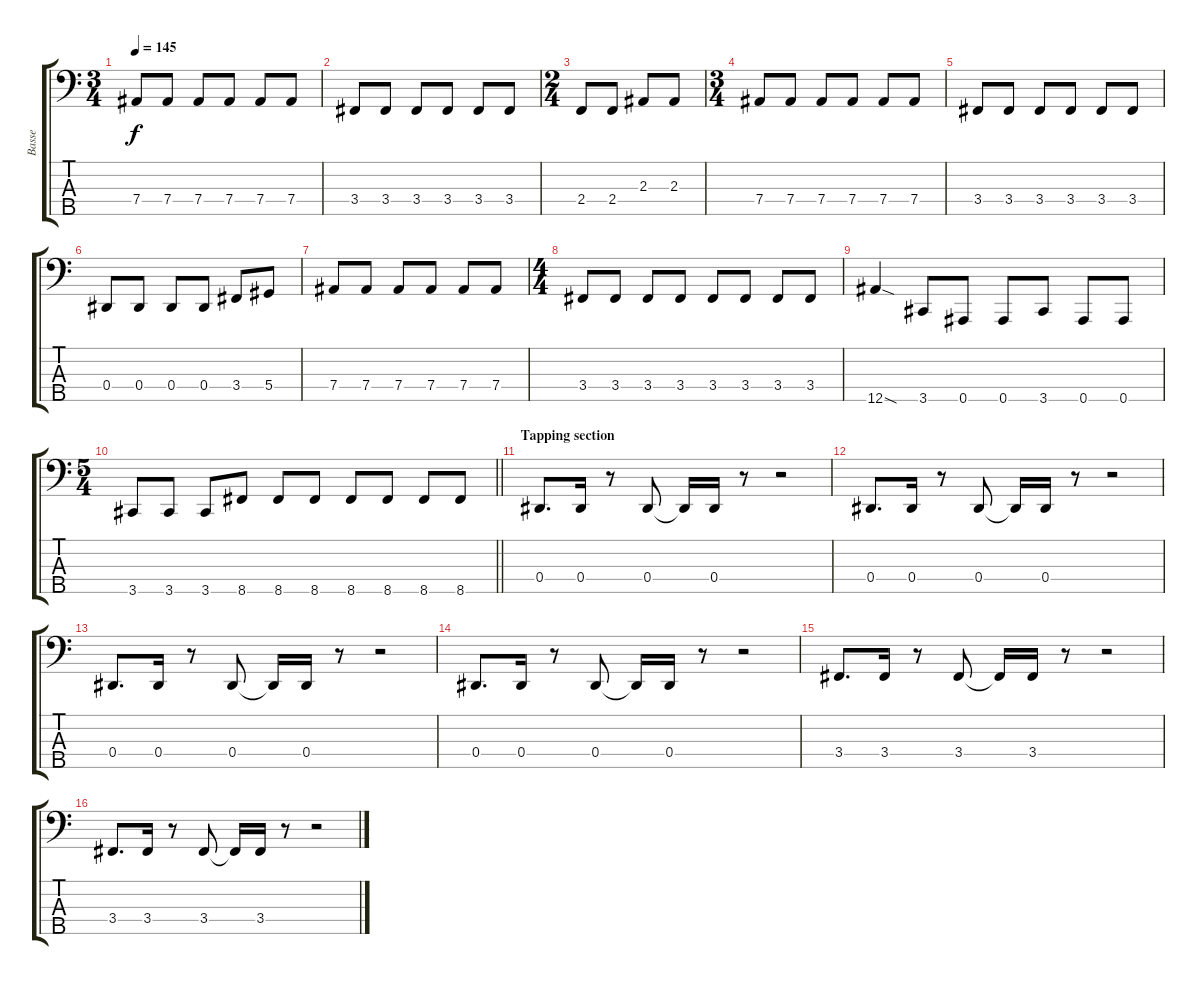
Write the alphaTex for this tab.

\track ("Basse" "Basse") {instrument electricbasspick}
\staff {score tabs}
\tuning (Gb2 Db2 Ab1 Eb1 Bb0) {hide}
\ts (3 4)
\tempo 145
\clef f4
\ks c
7.4.8{dy f} 7.4.8 7.4.8 7.4.8 7.4.8 7.4.8 |
3.4.8 3.4.8 3.4.8 3.4.8 3.4.8 3.4.8 |
\ts (2 4)
2.4.8 2.4.8 2.3.8 2.3.8 |
\ts (3 4)
7.4.8 7.4.8 7.4.8 7.4.8 7.4.8 7.4.8 |
3.4.8 3.4.8 3.4.8 3.4.8 3.4.8 3.4.8 |
0.4.8 0.4.8 0.4.8 0.4.8 3.4.8 5.4.8 |
7.4.8 7.4.8 7.4.8 7.4.8 7.4.8 7.4.8 |
\ts (4 4)
3.4.8 3.4.8 3.4.8 3.4.8 3.4.8 3.4.8 3.4.8 3.4.8 |
12.5{sod}.4 3.5.8 0.5.8 0.5.8 3.5.8 0.5.8 0.5.8 |
\ts (5 4)
\barLineRight lightlight
3.5.8 3.5.8 3.5.8 8.5.8 8.5.8 8.5.8 8.5.8 8.5.8 8.5.8 8.5.8 |
\section ("" "Tapping section")
0.4.8{d} 0.4.16 r.8 0.4.8 0.4{t}.16 0.4.16 r.8 r.2 |
0.4.8{d} 0.4.16 r.8 0.4.8 0.4{t}.16 0.4.16 r.8 r.2 |
0.4.8{d} 0.4.16 r.8 0.4.8 0.4{t}.16 0.4.16 r.8 r.2 |
0.4.8{d} 0.4.16 r.8 0.4.8 0.4{t}.16 0.4.16 r.8 r.2 |
3.4.8{d} 3.4.16 r.8 3.4.8 3.4{t}.16 3.4.16 r.8 r.2 |
3.4.8{d} 3.4.16 r.8 3.4.8 3.4{t}.16 3.4.16 r.8 r.2
